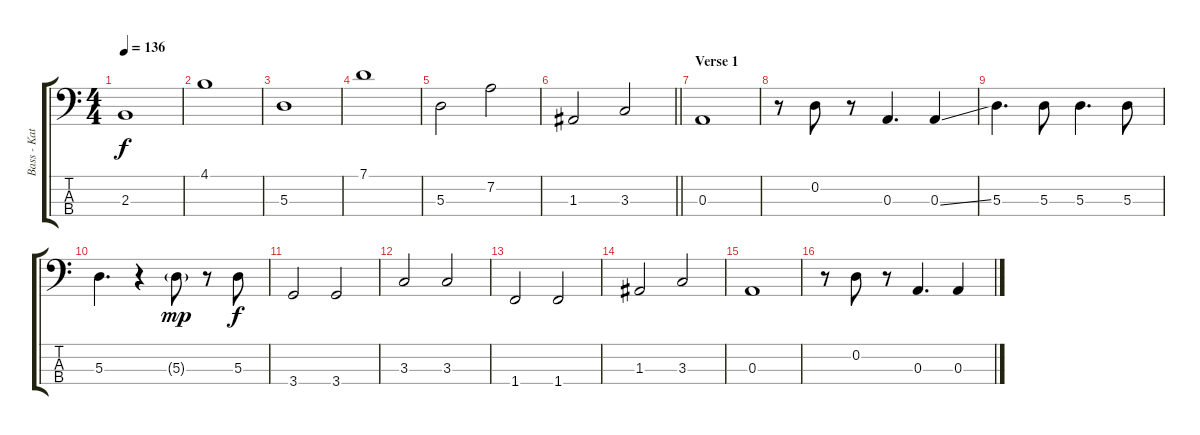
\track ("Bass - Kath" "Bass - Kat") {instrument electricbassfinger}
\staff {score tabs}
\tuning (G2 D2 A1 E1) {hide}
\ts (4 4)
\tempo 136
\clef f4
\ks c
2.3.1{dy f} |
4.1.1 |
5.3.1 |
7.1.1 |
5.3.2 7.2.2 |
\barLineRight lightlight
1.3.2 3.3.2 |
\section ("" "Verse 1")
0.3.1 |
r.8 0.2.8 r.8 0.3.4{d} 0.3{ss}.4 |
5.3.4{d} 5.3.8 5.3.4{d} 5.3.8 |
5.3.4{d} r.4 5.3{g}.8{dy mp} r.8 5.3.8{dy f} |
3.4.2 3.4.2 |
3.3.2 3.3.2 |
1.4.2 1.4.2 |
1.3.2 3.3.2 |
0.3.1 |
r.8 0.2.8 r.8 0.3.4{d} 0.3{ss}.4
